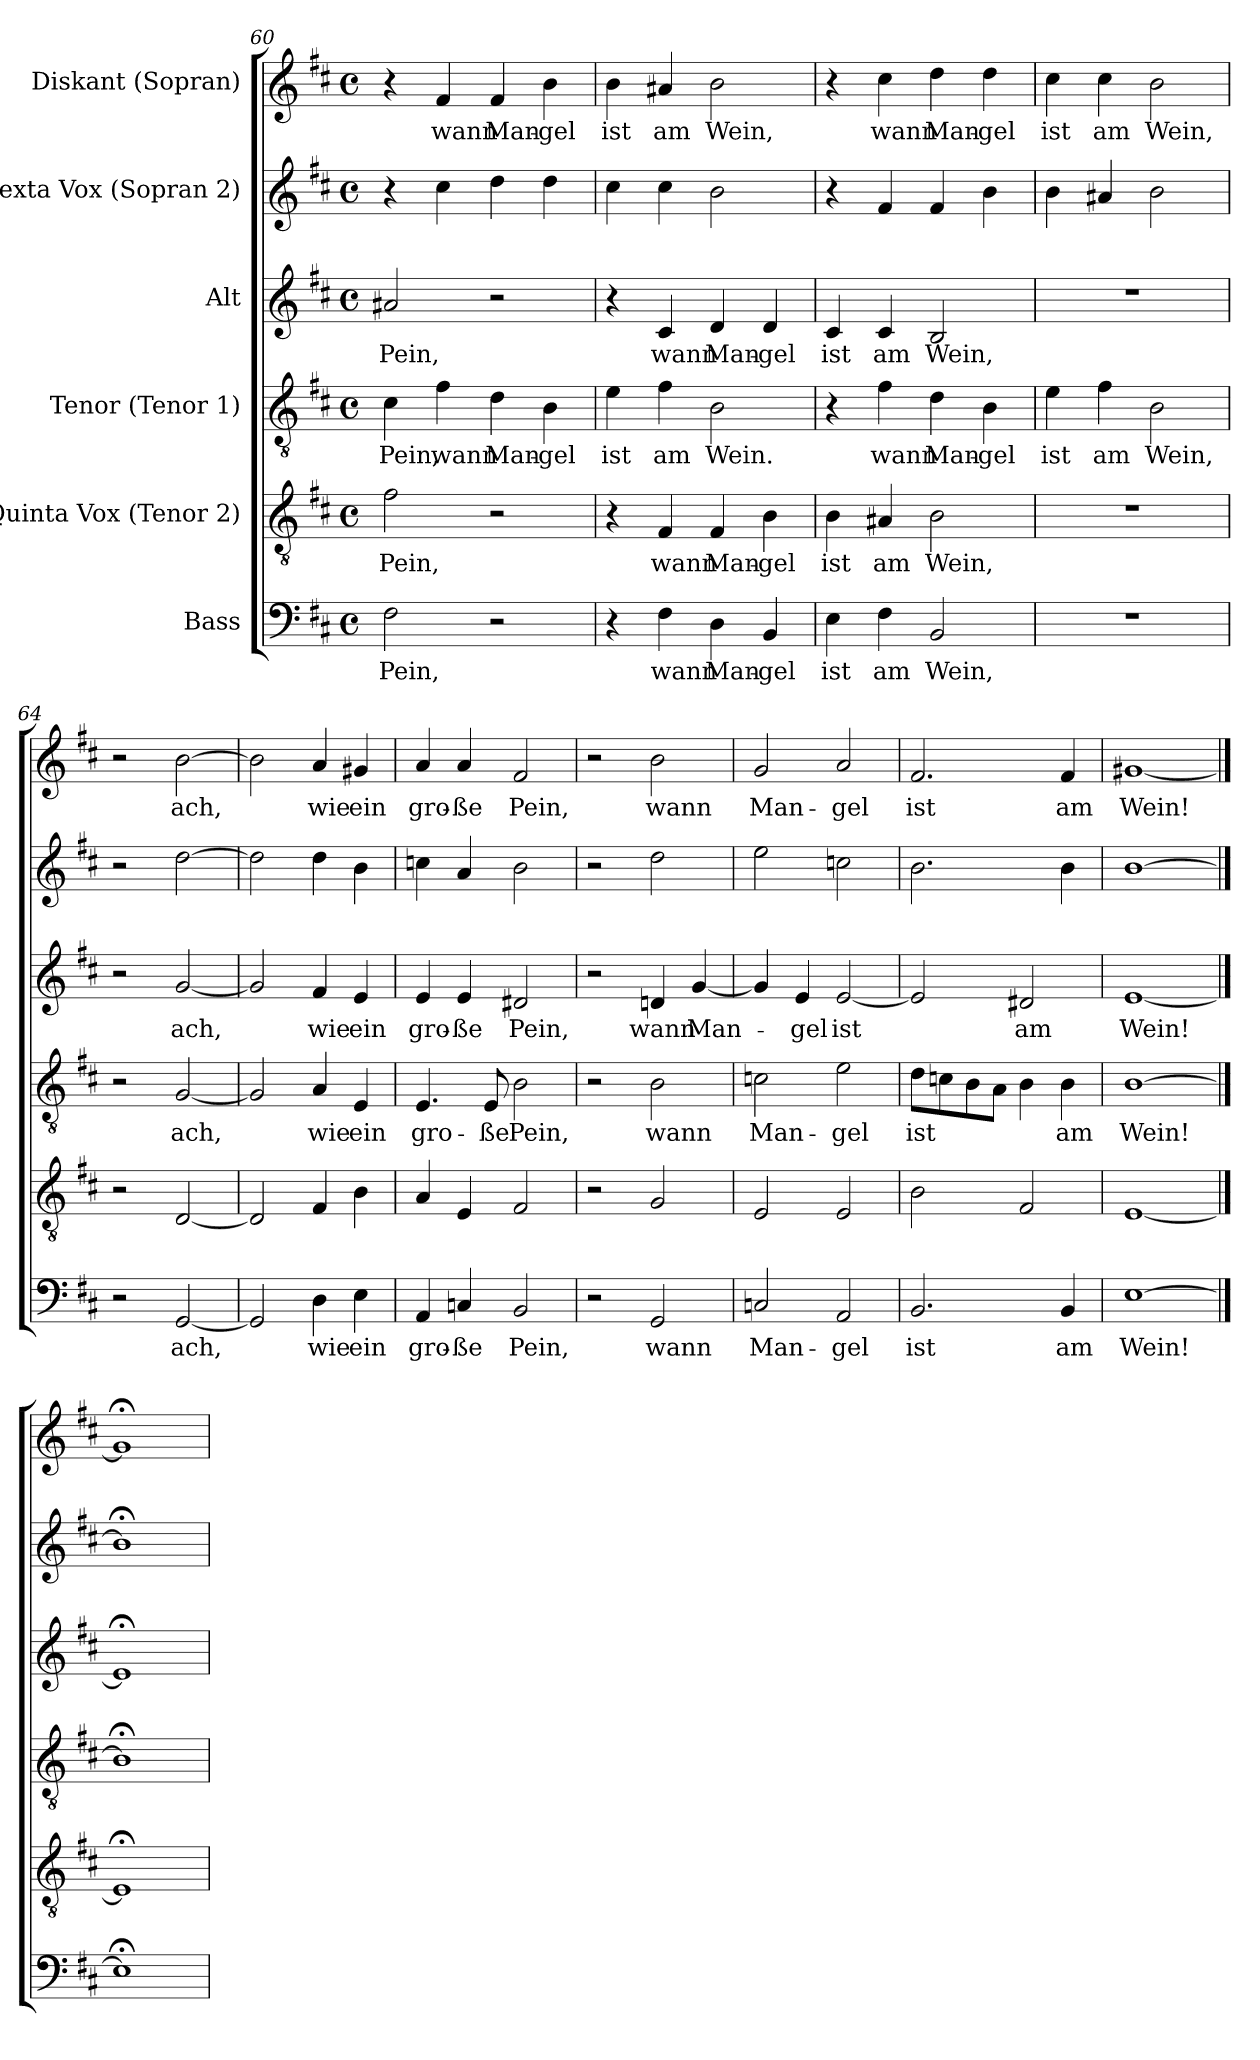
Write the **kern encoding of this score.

**kern	**text	**kern	**text	**kern	**text	**kern	**text	**kern	**kern	**text
*part6	*part6	*part5	*part5	*part4	*part4	*part3	*part3	*part2	*part1	*part1
*staff6	*staff6	*staff5	*staff5	*staff4	*staff4	*staff3	*staff3	*staff2	*staff1	*staff1
*I"Bass	*	*I"Quinta Vox (Tenor 2)	*	*I"Tenor (Tenor 1)	*	*I"Alt	*	*I"Sexta Vox (Sopran 2)	*I"Diskant (Sopran)	*
*clefF4	*	*clefGv2	*	*clefGv2	*	*clefG2	*	*clefG2	*clefG2	*
*k[f#c#]	*	*k[f#c#]	*	*k[f#c#]	*	*k[f#c#]	*	*k[f#c#]	*k[f#c#]	*
*M4/4	*	*M4/4	*	*M4/4	*	*M4/4	*	*M4/4	*M4/4	*
*met(c)	*	*met(c)	*	*met(c)	*	*met(c)	*	*met(c)	*met(c)	*
=60	=60	=60	=60	=60	=60	=60	=60	=60	=60	=60
!	!LO:LY:b	!	!LO:LY:b	!	!LO:LY:b	!	!LO:LY:b	!	!	!
2F#\	Pein,	2f#\	Pein,	4c#\	Pein,	2a#X/	Pein,	4r	4r	.
!	!	!	!	!	!LO:LY:b	!	!	!	!	!LO:LY:b
.	.	.	.	4f#\	wann	.	.	4cc#\	4f#/	wann
!	!	!	!	!	!LO:LY:b	!	!	!	!	!LO:LY:b
2r	.	2r	.	4d\	Man-	2r	.	4dd\	4f#/	Man-
!	!	!	!	!	!LO:LY:b	!	!	!	!	!LO:LY:b
.	.	.	.	4B\	gel	.	.	4dd\	4b\	gel
=61	=61	=61	=61	=61	=61	=61	=61	=61	=61	=61
!	!	!	!	!	!LO:LY:b	!	!	!	!	!LO:LY:b
4r	.	4r	.	4e\	ist	4r	.	4cc#\	4b\	ist
!	!LO:LY:b	!	!LO:LY:b	!	!LO:LY:b	!	!LO:LY:b	!	!	!LO:LY:b
4F#\	wann	4F#/	wann	4f#\	am	4c#/	wann	4cc#\	4a#X/	am
!	!LO:LY:b	!	!LO:LY:b	!	!LO:LY:b	!	!LO:LY:b	!	!	!LO:LY:b
4D\	Man-	4F#/	Man-	2B\	Wein.	4d/	Man-	2b\	2b\	Wein,
!	!LO:LY:b	!	!LO:LY:b	!	!	!	!LO:LY:b	!	!	!
4BB/	gel	4B\	gel	.	.	4d/	gel	.	.	.
=62	=62	=62	=62	=62	=62	=62	=62	=62	=62	=62
!	!LO:LY:b	!	!LO:LY:b	!	!	!	!LO:LY:b	!	!	!
4E\	ist	4B\	ist	4r	.	4c#/	ist	4r	4r	.
!	!LO:LY:b	!	!LO:LY:b	!	!LO:LY:b	!	!LO:LY:b	!	!	!LO:LY:b
4F#\	am	4A#X/	am	4f#\	wann	4c#/	am	4f#/	4cc#\	wann
!	!LO:LY:b	!	!LO:LY:b	!	!LO:LY:b	!	!LO:LY:b	!	!	!LO:LY:b
2BB/	Wein,	2B\	Wein,	4d\	Man-	2B/	Wein,	4f#/	4dd\	Man-
!	!	!	!	!	!LO:LY:b	!	!	!	!	!LO:LY:b
.	.	.	.	4B\	gel	.	.	4b\	4dd\	gel
=63	=63	=63	=63	=63	=63	=63	=63	=63	=63	=63
!	!	!	!	!	!LO:LY:b	!	!	!	!	!LO:LY:b
1r	.	1r	.	4e\	ist	1r	.	4b\	4cc#\	ist
!	!	!	!	!	!LO:LY:b	!	!	!	!	!LO:LY:b
.	.	.	.	4f#\	am	.	.	4a#X/	4cc#\	am
!	!	!	!	!	!LO:LY:b	!	!	!	!	!LO:LY:b
.	.	.	.	2B\	Wein,	.	.	2b\	2b\	Wein,
!!LO:LB:g=z
=64	=64	=64	=64	=64	=64	=64	=64	=64	=64	=64
2r	.	2r	.	2r	.	2r	.	2r	2r	.
!	!LO:LY:b	!	!	!	!LO:LY:b	!	!LO:LY:b	!	!	!LO:LY:b
[2GG/	ach,	[2D/	.	[2G/	ach,	[2g/	ach,	[2dd\	[2b\	ach,
=65	=65	=65	=65	=65	=65	=65	=65	=65	=65	=65
2GG/]	.	2D/]	.	2G/]	.	2g/]	.	2dd\]	2b\]	.
!	!LO:LY:b	!	!	!	!LO:LY:b	!	!LO:LY:b	!	!	!LO:LY:b
4D\	wie	4F#/	.	4A/	wie	4f#/	wie	4dd\	4a/	wie
!	!LO:LY:b	!	!	!	!LO:LY:b	!	!LO:LY:b	!	!	!LO:LY:b
4E\	ein	4B\	.	4E/	ein	4e/	ein	4b\	4g#X/	ein
=66	=66	=66	=66	=66	=66	=66	=66	=66	=66	=66
!	!LO:LY:b	!	!	!	!LO:LY:b	!	!LO:LY:b	!	!	!LO:LY:b
4AA/	gro-	4A/	.	4.E/	gro-	4e/	gro-	4ccn\	4a/	gro-
!	!LO:LY:b	!	!	!	!	!	!LO:LY:b	!	!	!LO:LY:b
4Cn/	ße	4E/	.	.	.	4e/	ße	4a/	4a/	ße
!	!	!	!	!	!LO:LY:b	!	!	!	!	!
.	.	.	.	8E/	ße	.	.	.	.	.
!	!LO:LY:b	!	!	!	!LO:LY:b	!	!LO:LY:b	!	!	!LO:LY:b
2BB/	Pein,	2F#/	.	2B\	Pein,	2d#X/	Pein,	2b\	2f#/	Pein,
=67	=67	=67	=67	=67	=67	=67	=67	=67	=67	=67
2r	.	2r	.	2r	.	2r	.	2r	2r	.
!	!LO:LY:b	!	!	!	!LO:LY:b	!	!LO:LY:b	!	!	!LO:LY:b
2GG/	wann	2G/	.	2B\	wann	4dn/	wann	2dd\	2b\	wann
!	!	!	!	!	!	!	!LO:LY:b	!	!	!
.	.	.	.	.	.	[4g/	Man-	.	.	.
=68	=68	=68	=68	=68	=68	=68	=68	=68	=68	=68
!	!LO:LY:b	!	!	!	!LO:LY:b	!	!	!	!	!LO:LY:b
2Cn/	Man-	2E/	.	2cn\	Man-	4g/]	.	2ee\	2g/	Man-
!	!	!	!	!	!	!	!LO:LY:b	!	!	!
.	.	.	.	.	.	4e/	-gel	.	.	.
!	!LO:LY:b	!	!	!	!LO:LY:b	!	!LO:LY:b	!	!	!LO:LY:b
2AA/	gel	2E/	.	2e\	gel	[2e/	ist	2ccn\	2a/	gel
=69	=69	=69	=69	=69	=69	=69	=69	=69	=69	=69
!	!LO:LY:b	!	!	!	!LO:LY:b	!	!	!	!	!LO:LY:b
2.BB/	ist	2B\	.	8d\L	ist	2e/]	.	2.b\	2.f#/	ist
.	.	.	.	8cn\	.	.	.	.	.	.
.	.	.	.	8B\	.	.	.	.	.	.
.	.	.	.	8A\J	.	.	.	.	.	.
!	!	!	!	!	!	!	!LO:LY:b	!	!	!
.	.	2F#/	.	4B\	.	2d#X/	am	.	.	.
!	!LO:LY:b	!	!	!	!LO:LY:b	!	!	!	!	!LO:LY:b
4BB/	am	.	.	4B\	am	.	.	4b\	4f#/	am
=70	=70	=70	=70	=70	=70	=70	=70	=70	=70	=70
!	!LO:LY:b	!	!	!	!LO:LY:b	!	!LO:LY:b	!	!	!LO:LY:b
[1E	Wein!	[1E	.	[1B	Wein!	[1e	Wein!	[1b	[1g#X	Wein!
==71	==71	==71	==71	==71	==71	==71	==71	==71	==71	==71
1E;<]	.	1E;<]	.	1B;<]	.	1e;<]	.	1b;<]	1g#;<]	.
=	=	=	=	=	=	=	=	=	=	=
*-	*-	*-	*-	*-	*-	*-	*-	*-	*-	*-
